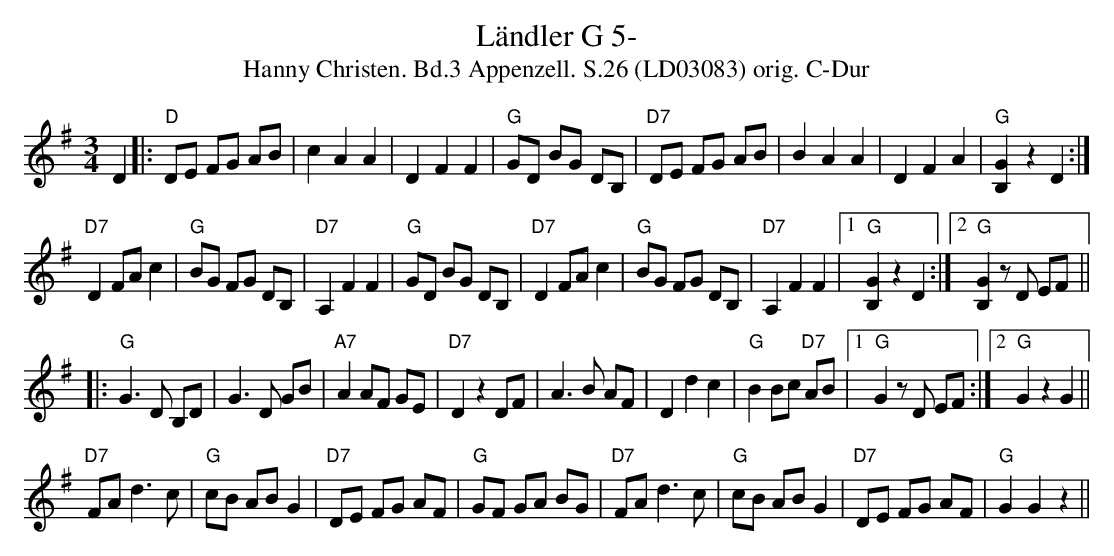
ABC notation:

X:1
T:Ländler G 5-
T:Hanny Christen. Bd.3 Appenzell. S.26 (LD03083) orig. C-Dur
M:3/4
L:1/8
K:Gmaj
D2 |: "D"DE FG AB | c2 A2 A2 | D2 F2 F2 | "G"GD BG DB, | \
"D7"DE FG AB | B2 A2 A2 | D2 F2 A2 | "G"[B,G]2 z2 D2 :|
"D7"D2 FA c2 | "G"BG FG DB, | "D7"A,2 F2 F2 | "G"GD BG DB, | \
"D7"D2 FA c2 | "G"BG FG DB, | "D7"A,2 F2 F2 |1 "G"[B,G]2 z2 D2 :|2 "G"[B,G]2 z D EF ||
|:"G"G3 D B,D | G3 D GB | "A7"A2 AF GE | "D7"D2 z2 DF | A3 B AF | D2 d2 c2 | "G"B2 Bc "D7"AB |1 "G"G2 z D EF :|2 "G"G2 z2 G2 ||
"D7"FA d3 c | "G"cB AB G2 | "D7"DE FG AF | "G"GF GA BG | \
"D7"FA d3 c | "G"cB AB G2 | "D7"DE FG AF | "G"G2 G2 z2 ||
